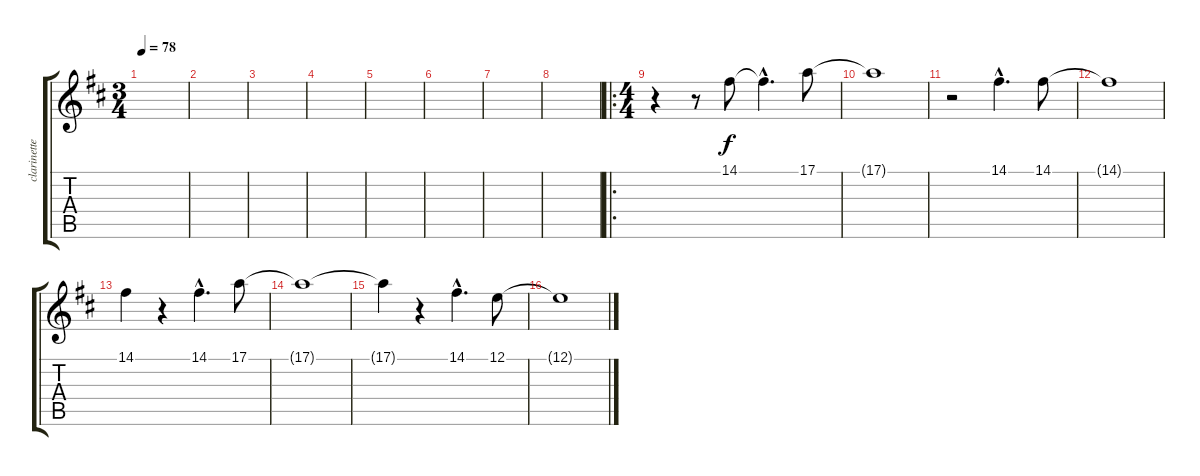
\track ("clarinette" "clarinette") {instrument clarinet}
\staff {score tabs}
\tuning (E4 B3 G3 D3 A2 E2) {hide}
\ts (3 4)
\tempo 78
\clef g2
\ks d
|
|
|
|
|
|
|
|
\ro
\ts (4 4)
r.4 r.8 14.1.8 14.1{hac t}.4{d} 17.1.8 |
17.1{t}.1 |
r.2 14.1{hac}.4{d} 14.1.8 |
14.1{t}.1 |
14.1.4 r.4 14.1{hac}.4{d} 17.1.8 |
17.1{t}.1 |
17.1{t}.4 r.4 14.1{hac}.4{d} 12.1.8 |
12.1{t}.1
